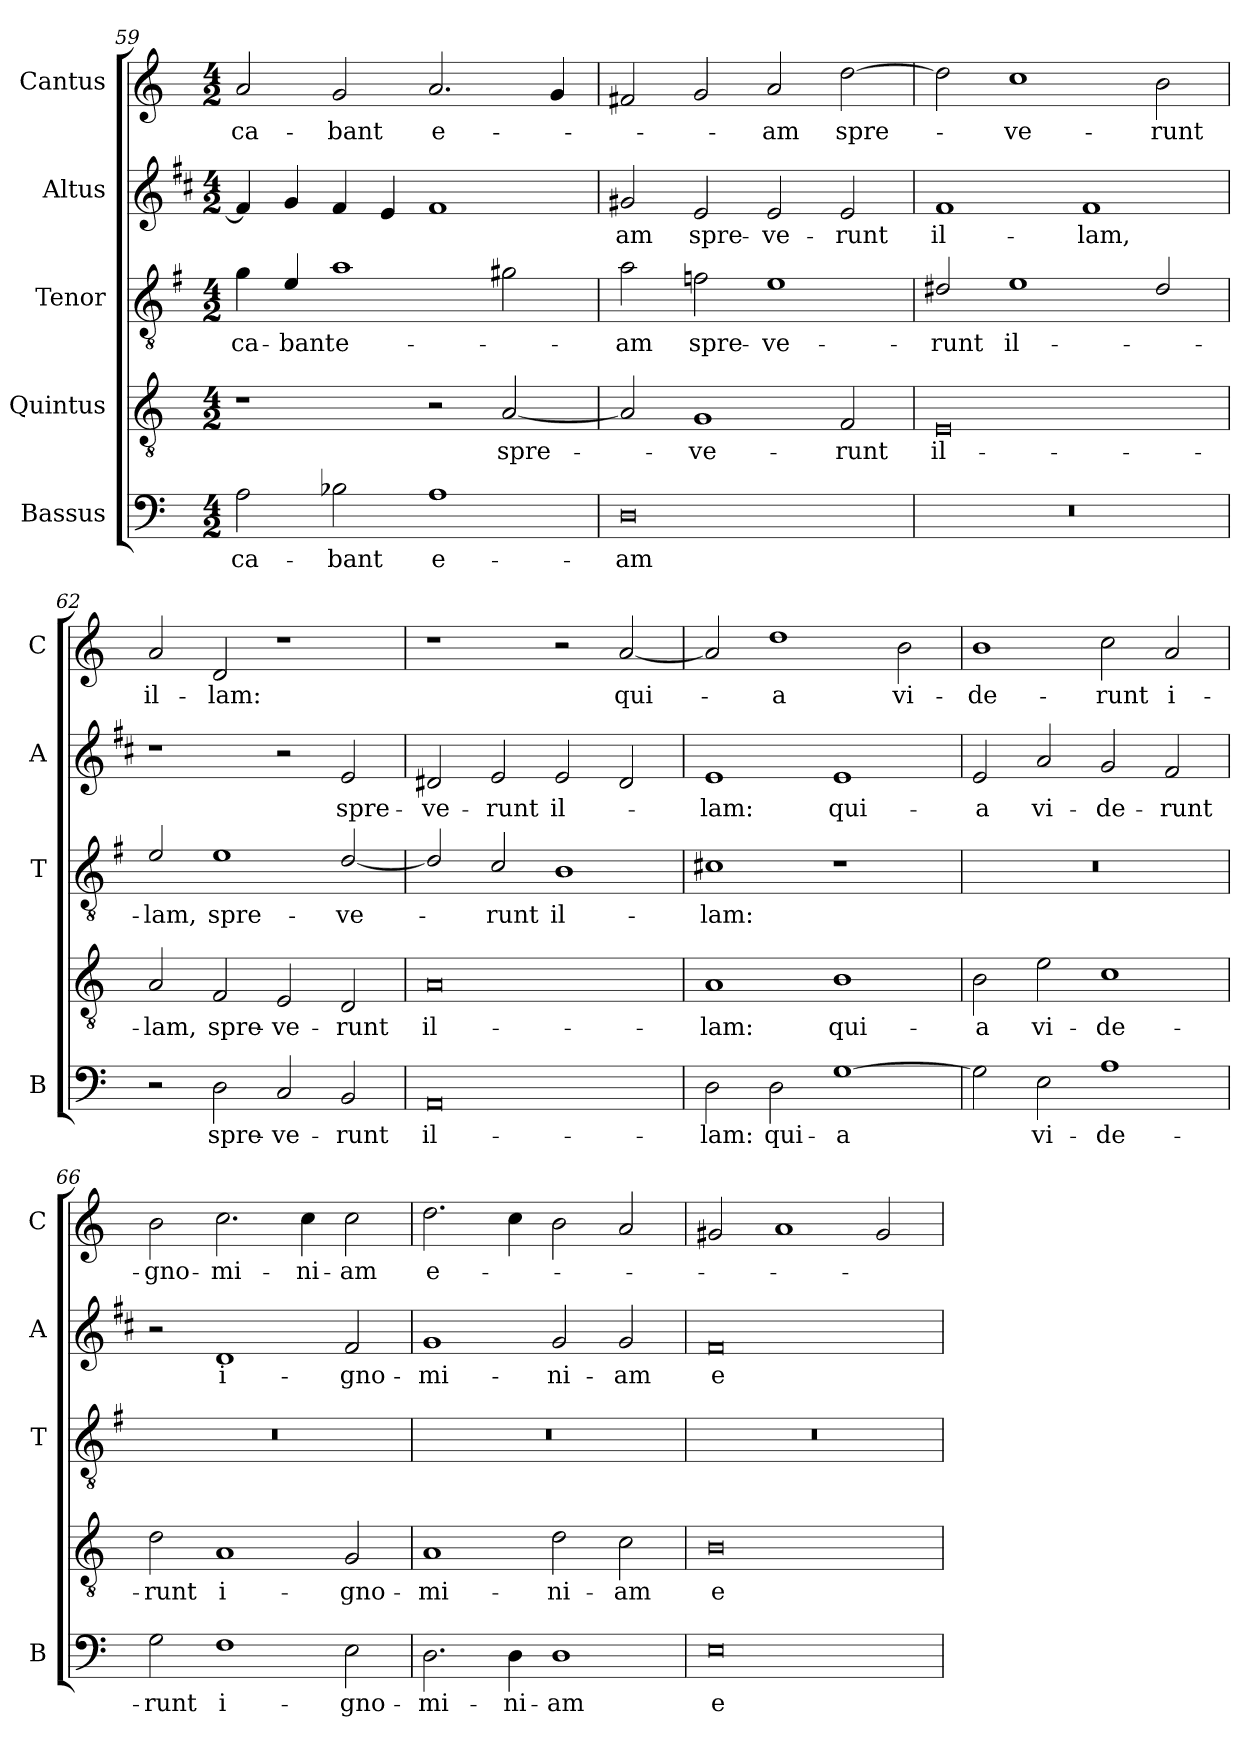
**kern	**text	**kern	**text	**kern	**text	**kern	**text	**kern	**text
*part5	*part5	*part4	*part4	*part3	*part3	*part2	*part2	*part1	*part1
*staff5	*staff5	*staff4	*staff4	*staff3	*staff3	*staff2	*staff2	*staff1	*staff1
*I"Bassus	*	*I"Quintus	*	*I"Tenor	*	*I"Altus	*	*I"Cantus	*
*I'B	*	*	*	*I'T	*	*I'A	*	*I'C	*
*clefF4	*	*clefGv2	*	*clefGv2	*	*clefG2	*	*clefG2	*
*	*	*	*	*ITrd4c7	*	*ITrd1c2	*	*	*
*k[]	*	*k[]	*	*k[]	*	*k[]	*	*k[]	*
*C:	*	*C:	*	*C:	*	*C:	*	*C:	*
*M4/2	*	*M4/2	*	*M4/2	*	*M4/2	*	*M4/2	*
=59	=59	=59	=59	=59	=59	=59	=59	=59	=59
!	!LO:LY:b	!	!	!	!LO:LY:b	!	!	!	!LO:LY:b
2A\	-ca-	1r	.	4c\	-ca-	4e/]	.	2a/	-ca-
!	!	!	!	!	!LO:LY:b	!	!	!	!
.	.	.	.	4A/	-bant	4f/	.	.	.
!	!LO:LY:b	!	!	!	!LO:LY:b	!	!	!	!LO:LY:b
2B-X\	-bant	.	.	1d	e-	4e/	.	2g/	-bant
.	.	.	.	.	.	4d/	.	.	.
!	!LO:LY:b	!	!	!	!	!	!	!	!LO:LY:b
1A	e-	2r	.	.	.	1e	.	2.a/	e-
!	!	!	!LO:LY:b	!	!	!	!	!	!
.	.	[2A/	spre-	2c#X\	.	.	.	.	.
.	.	.	.	.	.	.	.	4g/	.
!!LO:LB:g=z
=60	=60	=60	=60	=60	=60	=60	=60	=60	=60
!	!LO:LY:b	!	!	!	!LO:LY:b	!	!LO:LY:b	!	!
0D	-am	2A/]	.	2d\	-am	2f#X/	-am	2f#X/	.
!	!	!	!LO:LY:b	!	!LO:LY:b	!	!LO:LY:b	!	!
.	.	1G	-ve-	2B-X\	spre-	2d/	spre-	2g/	.
!	!	!	!	!	!LO:LY:b	!	!LO:LY:b	!	!LO:LY:b
.	.	.	.	1A	-ve-	2d/	-ve-	2a/	-am
!	!	!	!LO:LY:b	!	!	!	!LO:LY:b	!	!LO:LY:b
.	.	2F/	-runt	.	.	2d/	-runt	[2dd\	spre-
=61	=61	=61	=61	=61	=61	=61	=61	=61	=61
!	!	!	!LO:LY:b	!	!LO:LY:b	!	!LO:LY:b	!	!
0r	.	0E	il-	2G#X/	-runt	1e	il-	2dd\]	.
!	!	!	!	!	!LO:LY:b	!	!	!	!LO:LY:b
.	.	.	.	1A	il-	.	.	1cc	-ve-
!	!	!	!	!	!	!	!LO:LY:b	!	!
.	.	.	.	.	.	1e	-lam,	.	.
!	!	!	!	!	!	!	!	!	!LO:LY:b
.	.	.	.	2G#/	.	.	.	2b\	-runt
=62	=62	=62	=62	=62	=62	=62	=62	=62	=62
!	!	!	!LO:LY:b	!	!LO:LY:b	!	!	!	!LO:LY:b
2r	.	2A/	-lam,	2A/	-lam,	1r	.	2a/	il-
!	!LO:LY:b	!	!LO:LY:b	!	!LO:LY:b	!	!	!	!LO:LY:b
2D\	spre-	2F/	spre-	1A	spre-	.	.	2d/	-lam:
!	!LO:LY:b	!	!LO:LY:b	!	!	!	!	!	!
2C/	-ve-	2E/	-ve-	.	.	2r	.	1r	.
!	!LO:LY:b	!	!LO:LY:b	!	!LO:LY:b	!	!LO:LY:b	!	!
2BB/	-runt	2D/	-runt	[2G/	-ve-	2d/	spre-	.	.
=63	=63	=63	=63	=63	=63	=63	=63	=63	=63
!	!LO:LY:b	!	!LO:LY:b	!	!	!	!LO:LY:b	!	!
0AA	il-	0A	il-	2G/]	.	2c#X/	-ve-	1r	.
!	!	!	!	!	!LO:LY:b	!	!LO:LY:b	!	!
.	.	.	.	2F/	-runt	2d/	-runt	.	.
!	!	!	!	!	!LO:LY:b	!	!LO:LY:b	!	!
.	.	.	.	1E	il-	2d/	il-	2r	.
!	!	!	!	!	!	!	!	!	!LO:LY:b
.	.	.	.	.	.	2c#/	.	[2a/	qui-
=64	=64	=64	=64	=64	=64	=64	=64	=64	=64
!	!LO:LY:b	!	!LO:LY:b	!	!LO:LY:b	!	!LO:LY:b	!	!
2D\	-lam:	1A	-lam:	1F#X	-lam:	1d	-lam:	2a/]	.
!	!LO:LY:b	!	!	!	!	!	!	!	!LO:LY:b
2D\	qui-	.	.	.	.	.	.	1dd	-a
!	!LO:LY:b	!	!LO:LY:b	!	!	!	!LO:LY:b	!	!
[1G	-a	1B	qui-	1r	.	1d	qui-	.	.
!	!	!	!	!	!	!	!	!	!LO:LY:b
.	.	.	.	.	.	.	.	2b\	vi-
=65	=65	=65	=65	=65	=65	=65	=65	=65	=65
!	!	!	!LO:LY:b	!	!	!	!LO:LY:b	!	!LO:LY:b
2G\]	.	2B\	-a	0r	.	2d/	-a	1b	-de-
!	!LO:LY:b	!	!LO:LY:b	!	!	!	!LO:LY:b	!	!
2E\	vi-	2e\	vi-	.	.	2g/	vi-	.	.
!	!LO:LY:b	!	!LO:LY:b	!	!	!	!LO:LY:b	!	!LO:LY:b
1A	-de-	1c	-de-	.	.	2f/	-de-	2cc\	-runt
!	!	!	!	!	!	!	!LO:LY:b	!	!LO:LY:b
.	.	.	.	.	.	2e/	-runt	2a/	i-
!!LO:PB:g=z
=66	=66	=66	=66	=66	=66	=66	=66	=66	=66
!	!LO:LY:b	!	!LO:LY:b	!	!	!	!	!	!LO:LY:b
2G\	-runt	2d\	-runt	0r	.	2r	.	2b\	-gno-
!	!LO:LY:b	!	!LO:LY:b	!	!	!	!LO:LY:b	!	!LO:LY:b
1F	i-	1A	i-	.	.	1c	i-	2.cc\	-mi-
!	!	!	!	!	!	!	!	!	!LO:LY:b
.	.	.	.	.	.	.	.	4cc\	-ni-
!	!LO:LY:b	!	!LO:LY:b	!	!	!	!LO:LY:b	!	!LO:LY:b
2E\	-gno-	2G/	-gno-	.	.	2e/	-gno-	2cc\	-am
=67	=67	=67	=67	=67	=67	=67	=67	=67	=67
!	!LO:LY:b	!	!LO:LY:b	!	!	!	!LO:LY:b	!	!LO:LY:b
2.D\	-mi-	1A	-mi-	0r	.	1f	-mi-	2.dd\	e-
!	!LO:LY:b	!	!	!	!	!	!	!	!
4D\	-ni-	.	.	.	.	.	.	4cc\	.
!	!LO:LY:b	!	!LO:LY:b	!	!	!	!LO:LY:b	!	!
1D	-am	2d\	-ni-	.	.	2f/	-ni-	2b\	.
!	!	!	!LO:LY:b	!	!	!	!LO:LY:b	!	!
.	.	2c\	-am	.	.	2f/	-am	2a/	.
=68	=68	=68	=68	=68	=68	=68	=68	=68	=68
!	!LO:LY:b	!	!LO:LY:b	!	!	!	!LO:LY:b	!	!
0E	e-	0B	e-	0r	.	0e	e-	2g#X/	.
.	.	.	.	.	.	.	.	1a	.
.	.	.	.	.	.	.	.	2g#/	.
=	=	=	=	=	=	=	=	=	=
*-	*-	*-	*-	*-	*-	*-	*-	*-	*-
